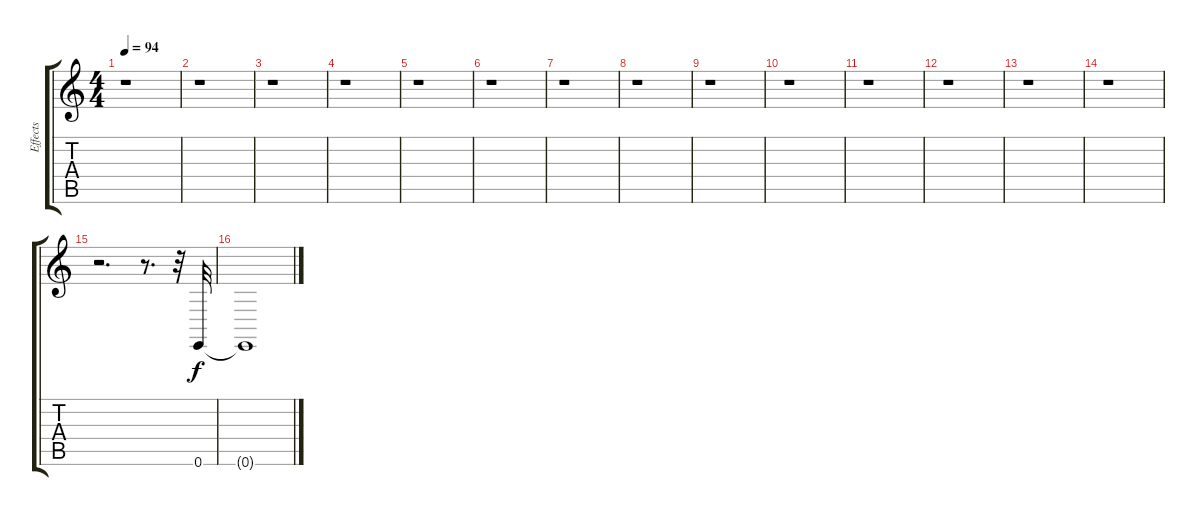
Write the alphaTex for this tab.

\track ("Effects" "Effects") {instrument helicopter}
\staff {score tabs}
\tuning (E4 B3 G3 D3 A2 E2) {hide}
\ts (4 4)
\tempo 94
\clef g2
\ks c
r.1{dy f} |
r.1 |
r.1 |
r.1 |
r.1 |
r.1 |
r.1 |
r.1 |
r.1 |
r.1 |
r.1 |
r.1 |
r.1 |
r.1 |
r.2{d} r.8{d} r.32 0.6.32{balance 4} |
0.6{t}.1
